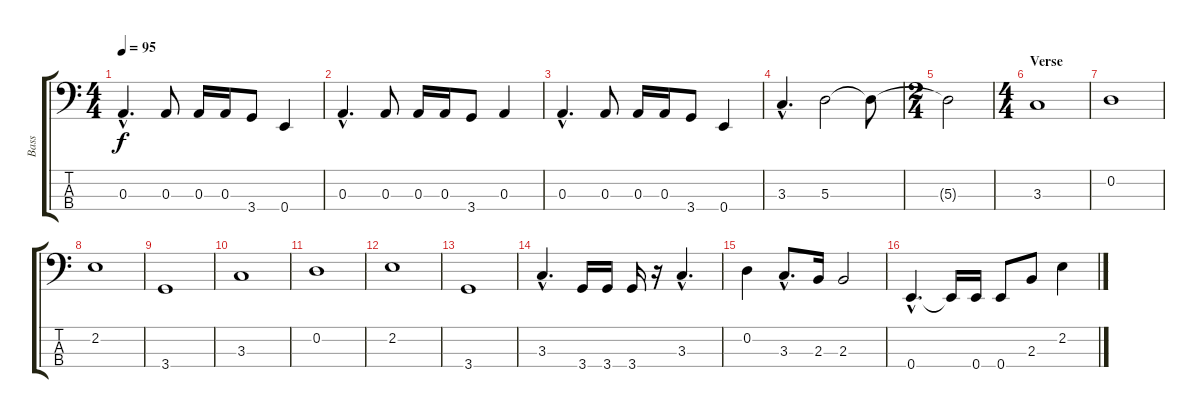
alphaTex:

\track ("Bass" "Bass") {instrument electricbasspick}
\staff {score tabs}
\tuning (G2 D2 A1 E1) {hide}
\ts (4 4)
\tempo 95
\clef f4
\ks c
0.3{hac}.4{d dy f} 0.3.8 0.3.16 0.3.16 3.4.8 0.4.4 |
0.3{hac}.4{d} 0.3.8 0.3.16 0.3.16 3.4.8 0.3.4 |
0.3{hac}.4{d} 0.3.8 0.3.16 0.3.16 3.4.8 0.4.4 |
3.3{hac}.4{d} 5.3.2 5.3{t}.8 |
\ts (2 4)
5.3{t}.2 |
\ts (4 4)
\section ("" "Verse")
3.3.1 |
0.2.1 |
2.2.1 |
3.4.1 |
3.3.1 |
0.2.1 |
2.2.1 |
3.4.1 |
3.3{hac}.4{d} 3.4.16 3.4.16 3.4.16 r.16 3.3{hac}.4{d} |
0.2.4 3.3{hac}.8{d} 2.3.16 2.3.2 |
0.4{hac}.4{d} 0.4{t}.16 0.4.16 0.4.8 2.3.8 2.2.4
